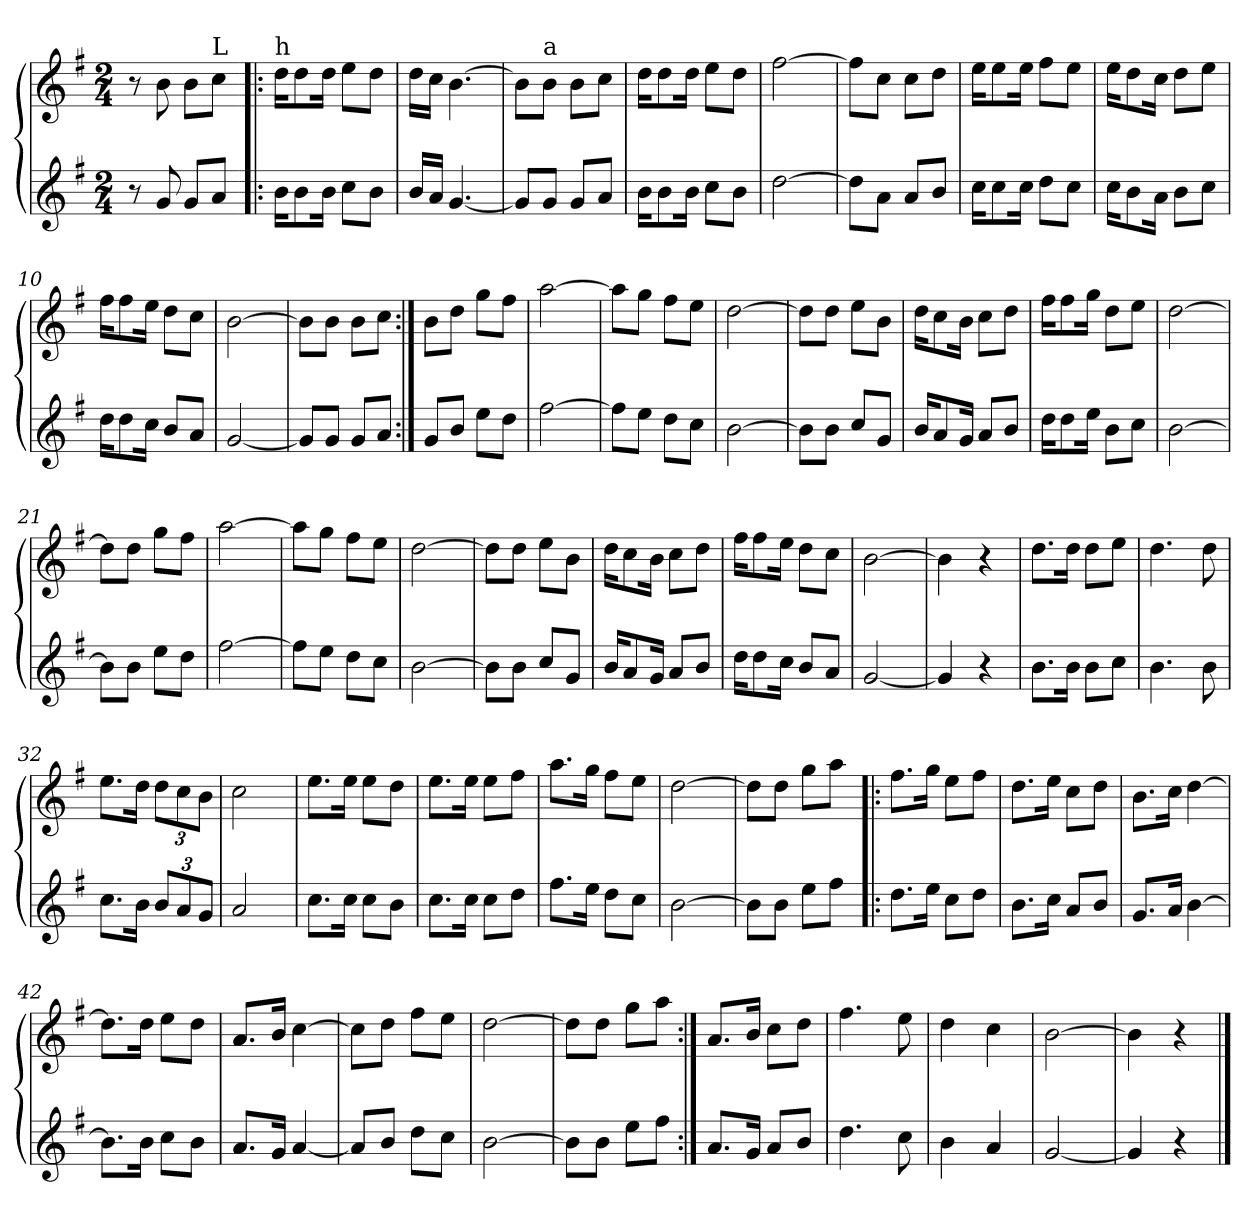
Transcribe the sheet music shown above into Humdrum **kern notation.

**kern	**kern
*part2	*part1
*staff2	*staff1
*clefG2	*clefG2
*k[f#]	*k[f#]
*M2/4	*M2/4
=1	=1
8r	8r
8g	8b
8g/L	8b\L
!	!LO:TX:t=L
8a/J	8cc\J
=2!|:	=2!|:
!	!LO:TX:t=h
16b\KL	16dd\KL
8b\	8dd\
16b\Jk	16dd\Jk
8cc\L	8ee\L
8b\J	8dd\J
=3	=3
16b/LL	16dd\LL
16a/JJ	16cc\JJ
[4.g	[4.b
=4	=4
8g/L]	8b\L]
!	!LO:TX:t=a
8g/J	8b\J
8g/L	8b\L
8a/J	8cc\J
=5	=5
16b\KL	16dd\KL
8b\	8dd\
16b\Jk	16dd\Jk
8cc\L	8ee\L
8b\J	8dd\J
=6	=6
[2dd	[2ff#
=7	=7
8dd\L]	8ff#\L]
8a\J	8cc\J
8a/L	8cc\L
8b/J	8dd\J
=8	=8
16cc\KL	16ee\KL
8cc\	8ee\
16cc\Jk	16ee\Jk
8dd\L	8ff#\L
8cc\J	8ee\J
=9	=9
16cc\KL	16ee\KL
8b\	8dd\
16a\Jk	16cc\Jk
8b\L	8dd\L
8cc\J	8ee\J
=10	=10
16dd\KL	16ff#\KL
8dd\	8ff#\
16cc\Jk	16ee\Jk
8b/L	8dd\L
8a/J	8cc\J
=11	=11
[2g	[2b
=12	=12
8g/L]	8b\L]
8g/J	8b\J
8g/L	8b\L
8a/J	8cc\J
=13:|!	=13:|!
8g/L	8b\L
8b/J	8dd\J
8ee\L	8gg\L
8dd\J	8ff#\J
=14	=14
[2ff#	[2aa
=15	=15
8ff#\L]	8aa\L]
8ee\J	8gg\J
8dd\L	8ff#\L
8cc\J	8ee\J
=16	=16
[2b	[2dd
=17	=17
8b\L]	8dd\L]
8b\J	8dd\J
8cc/L	8ee\L
8g/J	8b\J
=18	=18
16b/KL	16dd\KL
8a/	8cc\
16g/Jk	16b\Jk
8a/L	8cc\L
8b/J	8dd\J
=19	=19
16dd\KL	16ff#\KL
8dd\	8ff#\
16ee\Jk	16gg\Jk
8b\L	8dd\L
8cc\J	8ee\J
=20	=20
[2b	[2dd
=21	=21
8b\L]	8dd\L]
8b\J	8dd\J
8ee\L	8gg\L
8dd\J	8ff#\J
=22	=22
[2ff#	[2aa
=23	=23
8ff#\L]	8aa\L]
8ee\J	8gg\J
8dd\L	8ff#\L
8cc\J	8ee\J
=24	=24
[2b	[2dd
=25	=25
8b\L]	8dd\L]
8b\J	8dd\J
8cc/L	8ee\L
8g/J	8b\J
=26	=26
16b/KL	16dd\KL
8a/	8cc\
16g/Jk	16b\Jk
8a/L	8cc\L
8b/J	8dd\J
=27	=27
16dd\KL	16ff#\KL
8dd\	8ff#\
16cc\Jk	16ee\Jk
8b/L	8dd\L
8a/J	8cc\J
=28	=28
[2g	[2b
=29	=29
4g]	4b]
4r	4r
=30	=30
8.b\L	8.dd\L
16b\Jk	16dd\Jk
8b\L	8dd\L
8cc\J	8ee\J
=31	=31
4.b	4.dd
8b	8dd
=32	=32
8.cc\L	8.ee\L
16b\Jk	16dd\Jk
12b/L	12dd\L
12a/	12cc\
12g/J	12b\J
=33	=33
2a	2cc
=34	=34
8.cc\L	8.ee\L
16cc\Jk	16ee\Jk
8cc\L	8ee\L
8b\J	8dd\J
=35	=35
8.cc\L	8.ee\L
16cc\Jk	16ee\Jk
8cc\L	8ee\L
8dd\J	8ff#\J
=36	=36
8.ff#\L	8.aa\L
16ee\Jk	16gg\Jk
8dd\L	8ff#\L
8cc\J	8ee\J
=37	=37
[2b	[2dd
=38	=38
8b\L]	8dd\L]
8b\J	8dd\J
8ee\L	8gg\L
8ff#\J	8aa\J
=39!|:	=39!|:
8.dd\L	8.ff#\L
16ee\Jk	16gg\Jk
8cc\L	8ee\L
8dd\J	8ff#\J
=40	=40
8.b\L	8.dd\L
16cc\Jk	16ee\Jk
8a/L	8cc\L
8b/J	8dd\J
=41	=41
8.g/L	8.b\L
16a/Jk	16cc\Jk
[4b	[4dd
=42	=42
8.b\L]	8.dd\L]
16b\Jk	16dd\Jk
8cc\L	8ee\L
8b\J	8dd\J
=43	=43
8.a/L	8.a/L
16g/Jk	16b/Jk
[4a	[4cc
=44	=44
8a/L]	8cc\L]
8b/J	8dd\J
8dd\L	8ff#\L
8cc\J	8ee\J
=45	=45
[2b	[2dd
=46	=46
8b\L]	8dd\L]
8b\J	8dd\J
8ee\L	8gg\L
8ff#\J	8aa\J
=47:|!	=47:|!
8.a/L	8.a/L
16g/Jk	16b/Jk
8a/L	8cc\L
8b/J	8dd\J
=48	=48
4.dd	4.ff#
8cc	8ee
=49	=49
4b	4dd
4a	4cc
=50	=50
[2g	[2b
=51	=51
4g]	4b]
4r	4r
==	==
*-	*-
